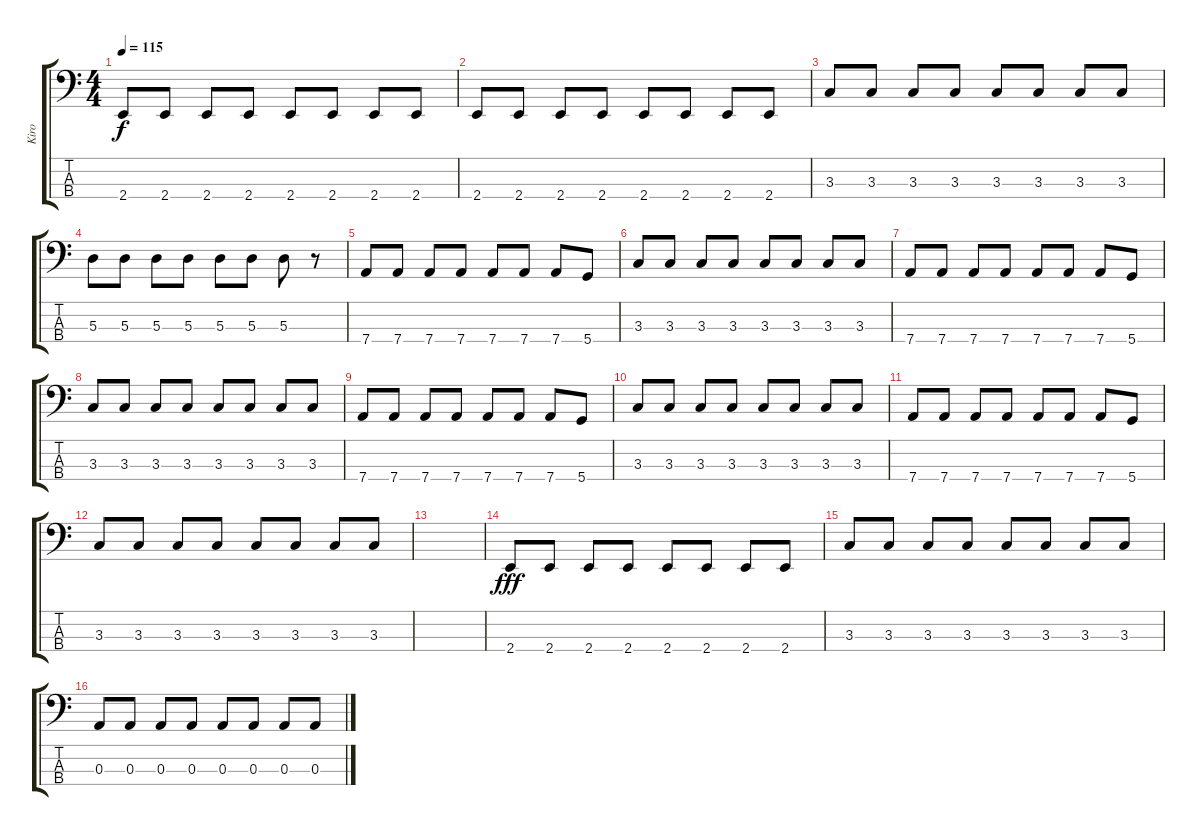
\track ("Kiro" "Kiro") {instrument electricbassfinger}
\staff {score tabs}
\tuning (G2 D2 A1 D1) {hide}
\ts (4 4)
\tempo 115
\clef f4
\ks c
2.4.8{dy f} 2.4.8 2.4.8 2.4.8 2.4.8 2.4.8 2.4.8 2.4.8 |
2.4.8 2.4.8 2.4.8 2.4.8 2.4.8 2.4.8 2.4.8 2.4.8 |
3.3.8 3.3.8 3.3.8 3.3.8 3.3.8 3.3.8 3.3.8 3.3.8 |
5.3.8 5.3.8 5.3.8 5.3.8 5.3.8 5.3.8 5.3.8 r.8 |
7.4.8 7.4.8 7.4.8 7.4.8 7.4.8 7.4.8 7.4.8 5.4.8 |
3.3.8 3.3.8 3.3.8 3.3.8 3.3.8 3.3.8 3.3.8 3.3.8 |
7.4.8 7.4.8 7.4.8 7.4.8 7.4.8 7.4.8 7.4.8 5.4.8 |
3.3.8 3.3.8 3.3.8 3.3.8 3.3.8 3.3.8 3.3.8 3.3.8 |
7.4.8 7.4.8 7.4.8 7.4.8 7.4.8 7.4.8 7.4.8 5.4.8 |
3.3.8 3.3.8 3.3.8 3.3.8 3.3.8 3.3.8 3.3.8 3.3.8 |
7.4.8 7.4.8 7.4.8 7.4.8 7.4.8 7.4.8 7.4.8 5.4.8 |
3.3.8 3.3.8 3.3.8 3.3.8 3.3.8 3.3.8 3.3.8 3.3.8 |
|
2.4.8{dy fff} 2.4.8 2.4.8 2.4.8 2.4.8 2.4.8 2.4.8 2.4.8 |
3.3.8 3.3.8 3.3.8 3.3.8 3.3.8 3.3.8 3.3.8 3.3.8 |
0.3.8 0.3.8 0.3.8 0.3.8 0.3.8 0.3.8 0.3.8 0.3.8
